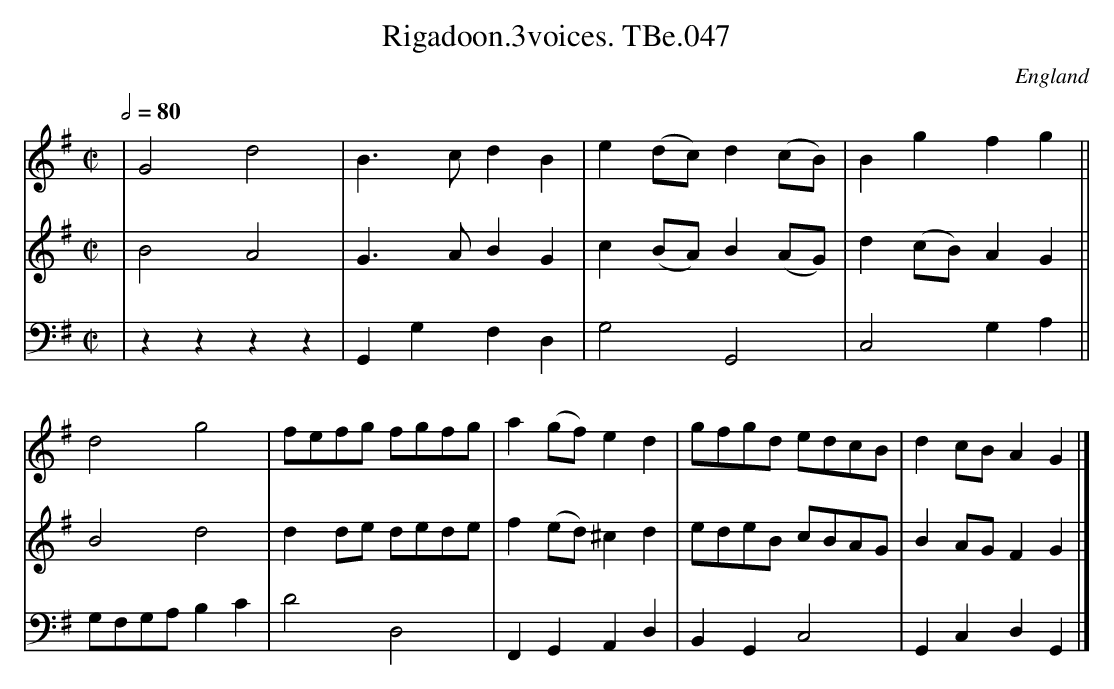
X:1
T:Rigadoon.3voices. TBe.047
L:1/4
M:C|
O:England
Q:1/2=80
K:G major
[V:1]|G2d2|B>cdB|e (d/c/) d (c/B/)|Bgfg||!
[V:2]|B2A2|G>A BG|c (B/A/) B (A/G/)|d (c/B/) AG||!
[V:3]|zzzz|G,,G,F,D,|G,2G,,2|C,2G,A,||!
[V:1]d2g2|f/e/f/g/ f/g/f/g/|a (g/f/) ed|g/f/g/d/ e/d/c/B/|d c/B/ A G|]
[V:2]B2d2|d d/e/ d/e/d/e/|f (e/d/) ^cd|e/d/e/B/ c/B/A/G/|B A/G/ FG|]
[V:3]G,/F,/G,/A,/B,C|D2 D,2|F,,G,,A,,D,|B,,G,,C,2|G,,c,,D,G,,|]
